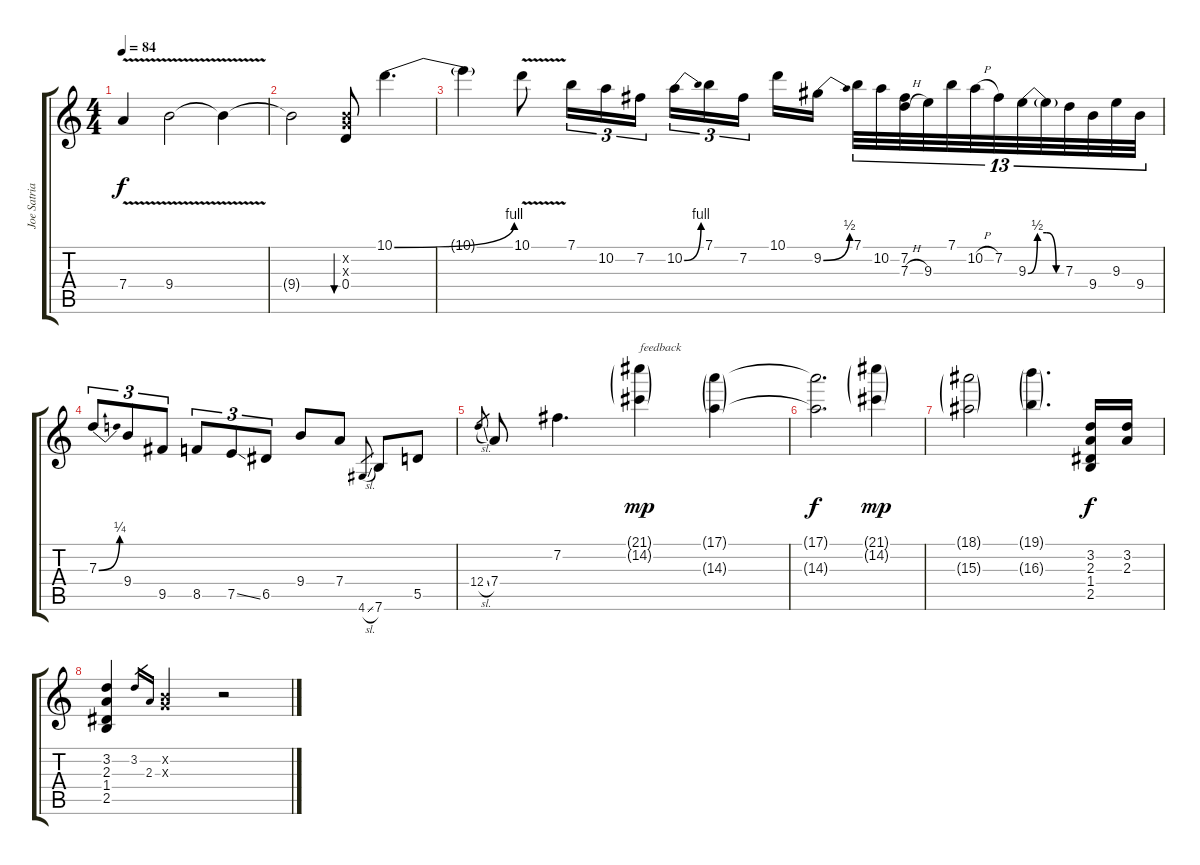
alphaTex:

\track ("Joe Satriani" "Joe Satria") {instrument distortionguitar}
\staff {score tabs}
\tuning (E4 B3 G3 D3 A2 E2) {hide}
\ts (4 4)
\tempo 84
\clef g2
\ks c
7.4{v}.4{dy f} 9.4{v}.2 9.4{t}.4 |
9.4{t}.2 (0.2{x} 0.3{x} 0.4).8{bu 60} 10.1{be (bend 0 0 60 4)}.4{d} |
10.1{t}.4 10.1{v}.8 7.1.16{tu (3 2)} 10.2.16{tu (3 2)} 7.2.16{tu (3 2)} 10.2{be (bend 0 0 60 4)}.16{tu (3 2)} 7.1.16{tu (3 2)} 7.2.16{tu (3 2)} 10.1.16 9.2{be (bend 0 0 60 2)}.16 7.1.32{tu (13 8)} 10.2.32{tu (13 8)} (7.2 7.3{h}).32{tu (13 8)} 9.3.32{tu (13 8)} 7.1.32{tu (13 8)} 10.2{h}.32{tu (13 8)} 7.2.32{tu (13 8)} 9.3{be (custom 0 0 15 2 30 2 45 0 60 0)}.32{tu (13 8)} 9.3{t}.32{tu (13 8)} 7.3.32{tu (13 8)} 9.4.32{tu (13 8)} 9.3.32{tu (13 8)} 9.4.32{tu (13 8)} |
7.3{be (bend 0 0 60 1)}.8{tu (3 2)} 9.4.8{tu (3 2)} 9.5.8{tu (3 2)} 8.5.8{tu (3 2)} 7.5{ss}.8{tu (3 2)} 6.5.8{tu (3 2)} 9.4.8 7.4.8 4.6{sl}.8{gr} 7.6.8 5.5.8 |
12.4{sl}.8{gr} 7.4.8 7.2.4{d} (21.1{g} 14.2{g}).4{txt "feedback" dy mp} (17.1{g} 14.3{g}).4 |
(17.1{t} 14.3{t}).2{d dy f} (21.1{g} 14.2{g}).4{dy mp} |
(18.1{g} 15.3{g}).2 (19.1{g} 16.3{g}).4{d} (3.2 2.3 1.4 2.5).16{dy f} (3.2 2.3).16 |
(3.2 2.3 1.4 2.5).4 3.2.16{gr} 2.3.16{gr} (0.2{x} 0.3{x}).4 r.2
